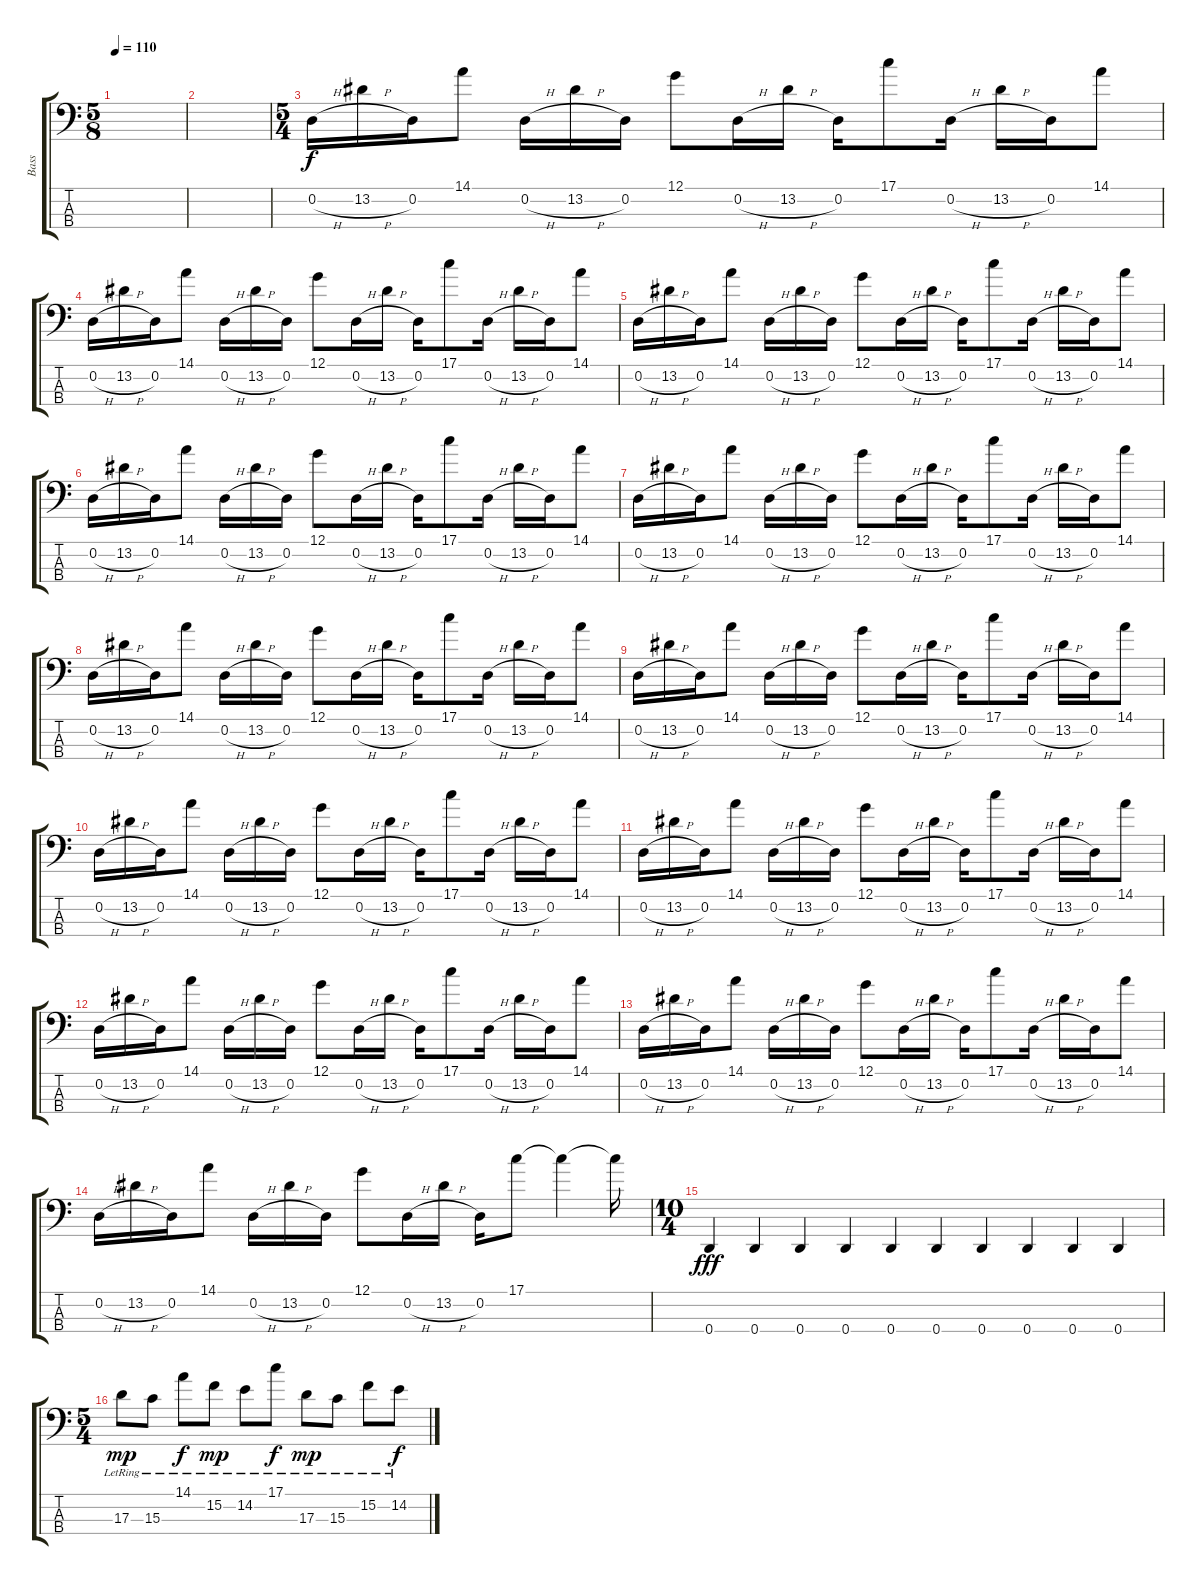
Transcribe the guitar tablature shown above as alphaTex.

\track ("Bass" "Bass") {instrument slapbass2}
\staff {score tabs}
\tuning (G2 D2 A1 D1) {hide}
\ts (5 8)
\tempo 110
\clef f4
\ks c
|
|
\ts (5 4)
0.2{h}.16 13.2{h}.16 0.2.16 14.1.8 0.2{h}.16 13.2{h}.16 0.2.16 12.1.8 0.2{h}.16 13.2{h}.16 0.2.16 17.1.8 0.2{h}.16 13.2{h}.16 0.2.16 14.1.8 |
0.2{h}.16 13.2{h}.16 0.2.16 14.1.8 0.2{h}.16 13.2{h}.16 0.2.16 12.1.8 0.2{h}.16 13.2{h}.16 0.2.16 17.1.8 0.2{h}.16 13.2{h}.16 0.2.16 14.1.8 |
0.2{h}.16 13.2{h}.16 0.2.16 14.1.8 0.2{h}.16 13.2{h}.16 0.2.16 12.1.8 0.2{h}.16 13.2{h}.16 0.2.16 17.1.8 0.2{h}.16 13.2{h}.16 0.2.16 14.1.8 |
0.2{h}.16 13.2{h}.16 0.2.16 14.1.8 0.2{h}.16 13.2{h}.16 0.2.16 12.1.8 0.2{h}.16 13.2{h}.16 0.2.16 17.1.8 0.2{h}.16 13.2{h}.16 0.2.16 14.1.8 |
0.2{h}.16 13.2{h}.16 0.2.16 14.1.8 0.2{h}.16 13.2{h}.16 0.2.16 12.1.8 0.2{h}.16 13.2{h}.16 0.2.16 17.1.8 0.2{h}.16 13.2{h}.16 0.2.16 14.1.8 |
0.2{h}.16 13.2{h}.16 0.2.16 14.1.8 0.2{h}.16 13.2{h}.16 0.2.16 12.1.8 0.2{h}.16 13.2{h}.16 0.2.16 17.1.8 0.2{h}.16 13.2{h}.16 0.2.16 14.1.8 |
0.2{h}.16 13.2{h}.16 0.2.16 14.1.8 0.2{h}.16 13.2{h}.16 0.2.16 12.1.8 0.2{h}.16 13.2{h}.16 0.2.16 17.1.8 0.2{h}.16 13.2{h}.16 0.2.16 14.1.8 |
0.2{h}.16 13.2{h}.16 0.2.16 14.1.8 0.2{h}.16 13.2{h}.16 0.2.16 12.1.8 0.2{h}.16 13.2{h}.16 0.2.16 17.1.8 0.2{h}.16 13.2{h}.16 0.2.16 14.1.8 |
0.2{h}.16 13.2{h}.16 0.2.16 14.1.8 0.2{h}.16 13.2{h}.16 0.2.16 12.1.8 0.2{h}.16 13.2{h}.16 0.2.16 17.1.8 0.2{h}.16 13.2{h}.16 0.2.16 14.1.8 |
0.2{h}.16 13.2{h}.16 0.2.16 14.1.8 0.2{h}.16 13.2{h}.16 0.2.16 12.1.8 0.2{h}.16 13.2{h}.16 0.2.16 17.1.8 0.2{h}.16 13.2{h}.16 0.2.16 14.1.8 |
0.2{h}.16 13.2{h}.16 0.2.16 14.1.8 0.2{h}.16 13.2{h}.16 0.2.16 12.1.8 0.2{h}.16 13.2{h}.16 0.2.16 17.1.8 0.2{h}.16 13.2{h}.16 0.2.16 14.1.8 |
0.2{h}.16 13.2{h}.16 0.2.16 14.1.8 0.2{h}.16 13.2{h}.16 0.2.16 12.1.8 0.2{h}.16 13.2{h}.16 0.2.16 17.1.8 17.1{t}.4 17.1{t}.16 |
\ts (10 4)
0.4.4{dy fff} 0.4.4 0.4.4 0.4.4 0.4.4 0.4.4 0.4.4 0.4.4 0.4.4 0.4.4 |
\ts (5 4)
17.3{lr}.8{dy mp} 15.3{lr}.8 14.1{lr}.8{dy f} 15.2{lr}.8{dy mp} 14.2{lr}.8 17.1{lr}.8{dy f} 17.3{lr}.8{dy mp} 15.3{lr}.8 15.2{lr}.8 14.2{lr}.8{dy f}
